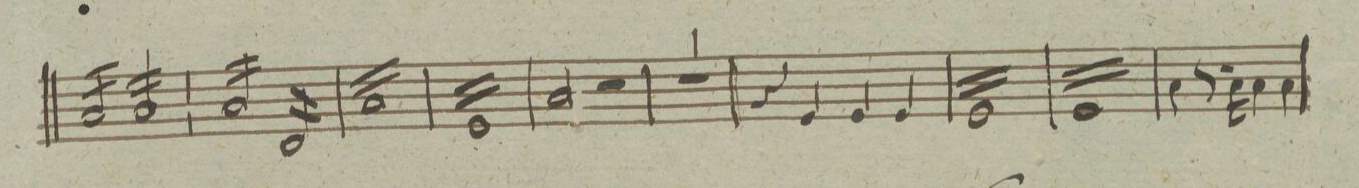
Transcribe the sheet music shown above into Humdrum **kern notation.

**kern	**dynam
*I"3. Timpano. C. G. F.	*
*clefF4	*
*k[]	*
*met(c)	*
*M4/4	*
16C/LL	.
16C/	.
16C/	.
16C/	.
16C/	.
16C/	.
16C/	.
16C/JJ	.
16C/LL	.
16C/	.
16C/	.
16C/	.
16C/	.
16C/	.
16C/	.
16C/JJ	.
=55	=55
16C/LL	.
16C/	.
16C/	.
16C/	.
16C/	.
16C/	.
16C/	.
16C/JJ	.
16FF/LL	.
16FF/	.
16FF/	.
16FF/	.
16FF/	.
16FF/	.
16FF/	.
16FF/JJ	.
=56	=56
16C/LL	.
16C/	.
16C/	.
16C/	.
16C/	.
16C/	.
16C/	.
16C/	.
16C/	.
16C/	.
16C/	.
16C/	.
16C/	.
16C/	.
16C/	.
16C/JJ	.
=57	=57
16GG/LL	.
16GG/	.
16GG/	.
16GG/	.
16GG/	.
16GG/	.
16GG/	.
16GG/	.
16GG/	.
16GG/	.
16GG/	.
16GG/	.
16GG/	.
16GG/	.
16GG/	.
16GG/JJ	.
=58	=58
2C/	.
2r	.
=59	=59
1r	.
=60	=60
4r	.
4GG/	.
4GG/	.
4GG/	.
=61	=61
16GG/LL	.
16GG/	.
16GG/	.
16GG/	.
16GG/	.
16GG/	.
16GG/	.
16GG/	.
16GG/	.
16GG/	.
16GG/	.
16GG/	.
16GG/	.
16GG/	.
16GG/	.
16GG/JJ	.
=62	=62
16GG/LL	.
16GG/	.
16GG/	.
16GG/	.
16GG/	.
16GG/	.
16GG/	.
16GG/	.
16GG/	.
16GG/	.
16GG/	.
16GG/	.
16GG/	.
16GG/	.
16GG/	.
16GG/JJ	.
=63	=63
4C\	.
8.r	.
16C\	.
4C\	.
4C\	.
=64	=64
*-	*-
